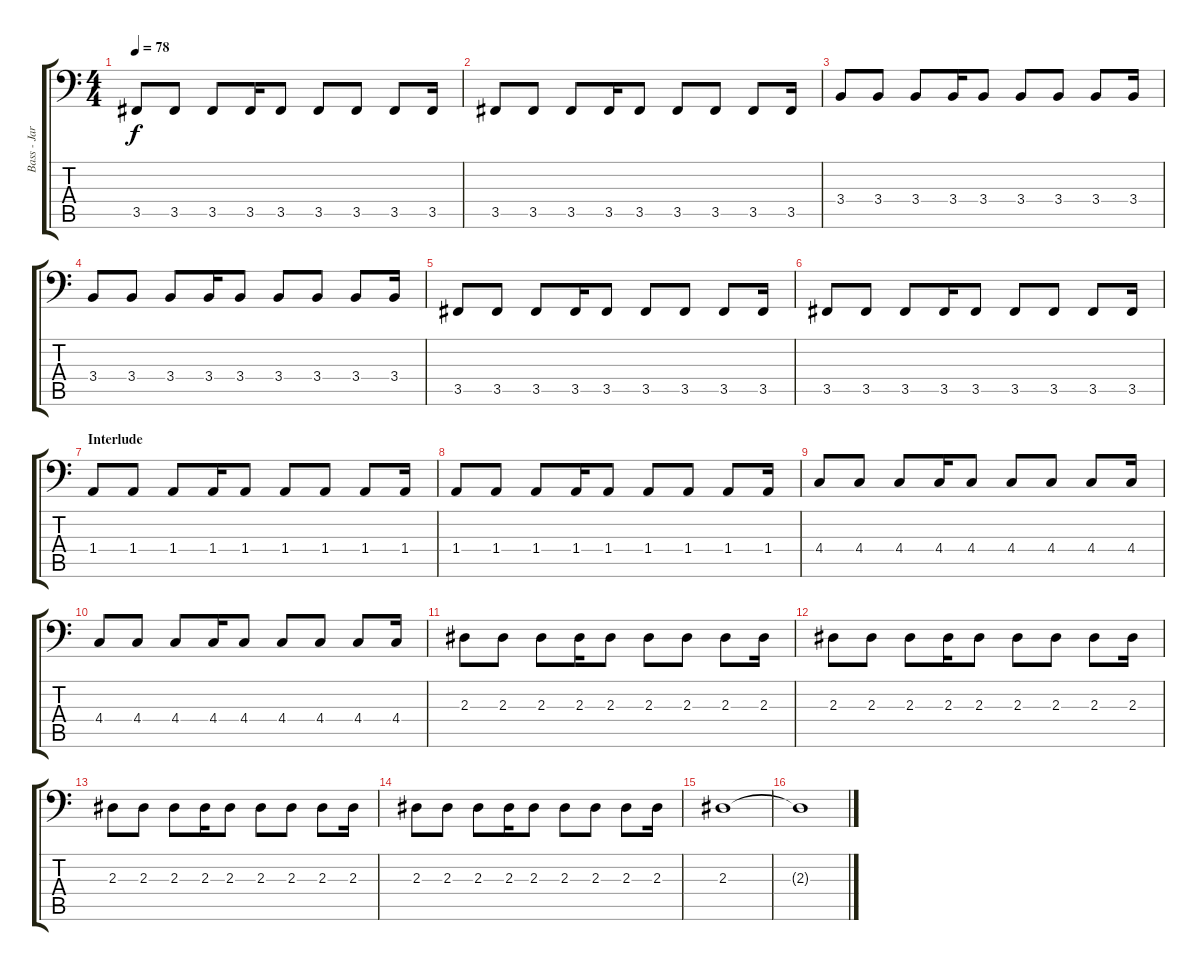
\track ("Bass - Jari Kainulainen" "Bass - Jar") {instrument electricbassfinger}
\staff {score tabs}
\tuning (B2 Gb2 Db2 Ab1 Eb1 Bb0) {hide}
\ts (4 4)
\tempo 78
\clef f4
\ks c
3.5.8{dy f} 3.5.8 3.5.8 3.5.16 3.5.8 3.5.8 3.5.8 3.5.8 3.5.16 |
3.5.8 3.5.8 3.5.8 3.5.16 3.5.8 3.5.8 3.5.8 3.5.8 3.5.16 |
3.4.8 3.4.8 3.4.8 3.4.16 3.4.8 3.4.8 3.4.8 3.4.8 3.4.16 |
3.4.8 3.4.8 3.4.8 3.4.16 3.4.8 3.4.8 3.4.8 3.4.8 3.4.16 |
3.5.8 3.5.8 3.5.8 3.5.16 3.5.8 3.5.8 3.5.8 3.5.8 3.5.16 |
3.5.8 3.5.8 3.5.8 3.5.16 3.5.8 3.5.8 3.5.8 3.5.8 3.5.16 |
\section ("" "Interlude")
1.4.8 1.4.8 1.4.8 1.4.16 1.4.8 1.4.8 1.4.8 1.4.8 1.4.16 |
1.4.8 1.4.8 1.4.8 1.4.16 1.4.8 1.4.8 1.4.8 1.4.8 1.4.16 |
4.4.8 4.4.8 4.4.8 4.4.16 4.4.8 4.4.8 4.4.8 4.4.8 4.4.16 |
4.4.8 4.4.8 4.4.8 4.4.16 4.4.8 4.4.8 4.4.8 4.4.8 4.4.16 |
2.3.8 2.3.8 2.3.8 2.3.16 2.3.8 2.3.8 2.3.8 2.3.8 2.3.16 |
2.3.8 2.3.8 2.3.8 2.3.16 2.3.8 2.3.8 2.3.8 2.3.8 2.3.16 |
2.3.8 2.3.8 2.3.8 2.3.16 2.3.8 2.3.8 2.3.8 2.3.8 2.3.16 |
2.3.8 2.3.8 2.3.8 2.3.16 2.3.8 2.3.8 2.3.8 2.3.8 2.3.16 |
2.3.1 |
2.3{t}.1
